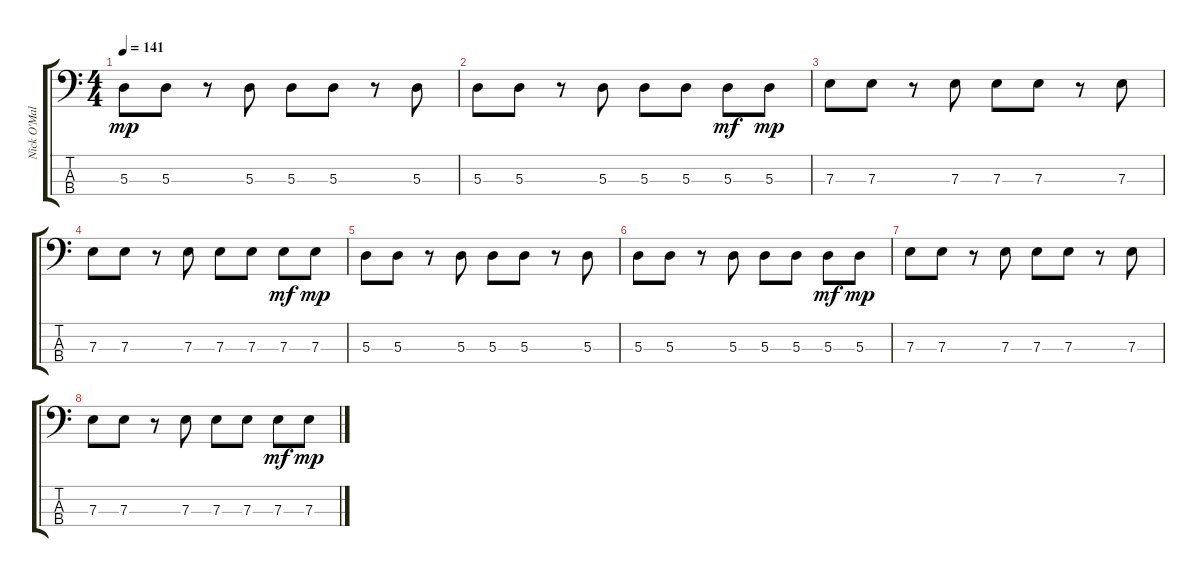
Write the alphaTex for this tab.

\track ("Nick O'Malley" "Nick O'Mal") {instrument electricbassfinger}
\staff {score tabs}
\tuning (G2 D2 A1 E1) {hide}
\ts (4 4)
\tempo 141
\clef f4
\ks c
5.3.8{dy mp} 5.3.8 r.8 5.3.8 5.3.8 5.3.8 r.8 5.3.8 |
5.3.8 5.3.8 r.8 5.3.8 5.3.8 5.3.8 5.3.8{dy mf} 5.3.8{dy mp} |
7.3.8 7.3.8 r.8 7.3.8 7.3.8 7.3.8 r.8 7.3.8 |
7.3.8 7.3.8 r.8 7.3.8 7.3.8 7.3.8 7.3.8{dy mf} 7.3.8{dy mp} |
5.3.8 5.3.8 r.8 5.3.8 5.3.8 5.3.8 r.8 5.3.8 |
5.3.8 5.3.8 r.8 5.3.8 5.3.8 5.3.8 5.3.8{dy mf} 5.3.8{dy mp} |
7.3.8 7.3.8 r.8 7.3.8 7.3.8 7.3.8 r.8 7.3.8 |
7.3.8 7.3.8 r.8 7.3.8 7.3.8 7.3.8 7.3.8{dy mf} 7.3.8{dy mp}
